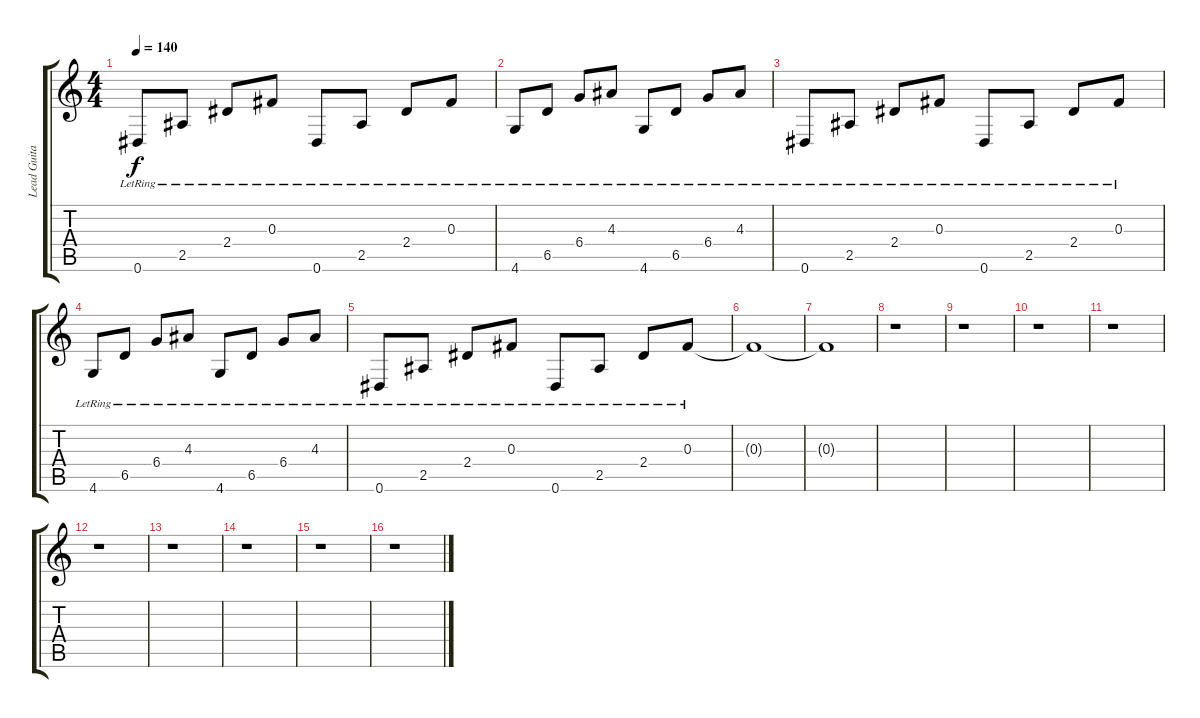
\track ("Lead Guitar" "Lead Guita") {instrument electricguitarclean}
\staff {score tabs}
\tuning (Eb4 Bb3 Gb3 Db3 Ab2 Eb2) {hide}
\ts (4 4)
\tempo 140
\clef g2
\ks c
0.6{lr}.8{dy f} 2.5{lr}.8 2.4{lr}.8 0.3{lr}.8 0.6{lr}.8 2.5{lr}.8 2.4{lr}.8 0.3{lr}.8 |
4.6{lr}.8 6.5{lr}.8 6.4{lr}.8 4.3{lr}.8 4.6{lr}.8 6.5{lr}.8 6.4{lr}.8 4.3{lr}.8 |
0.6{lr}.8 2.5{lr}.8 2.4{lr}.8 0.3{lr}.8 0.6{lr}.8 2.5{lr}.8 2.4{lr}.8 0.3{lr}.8 |
4.6{lr}.8 6.5{lr}.8 6.4{lr}.8 4.3{lr}.8 4.6{lr}.8 6.5{lr}.8 6.4{lr}.8 4.3{lr}.8 |
0.6{lr}.8 2.5{lr}.8 2.4{lr}.8 0.3{lr}.8 0.6{lr}.8 2.5{lr}.8 2.4{lr}.8 0.3{lr}.8 |
0.3{t}.1{volume 0} |
0.3{t}.1 |
r.1{volume 16} |
r.1 |
r.1 |
r.1 |
r.1 |
r.1 |
r.1 |
r.1 |
r.1
